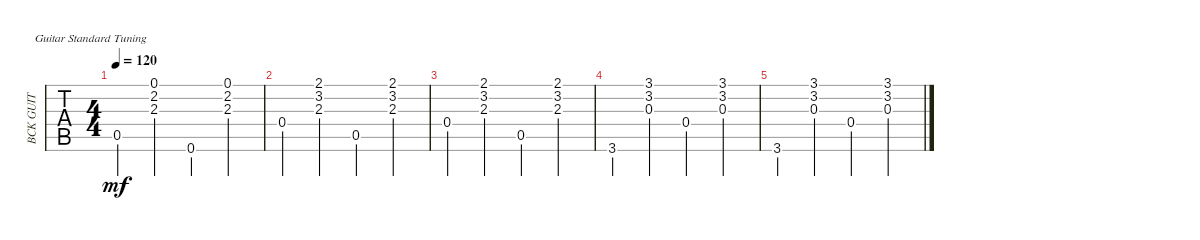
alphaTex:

\defaultSystemsLayout 4
\bracketExtendMode groupsimilarinstruments
\singleTrackTrackNamePolicy allsystems
\multiTrackTrackNamePolicy allsystems
\otherSystemsTrackNameOrientation horizontal
\track ("BCK GUITAR" "BCK GUIT") {instrument acousticguitarsteel}
\staff {tabs}
\tuning (E4 B3 G3 D3 A2 E2)
\ts (4 4)
\tempo 120
\clef g2
\ks c
0.5.4{dy mf} (2.3 2.2 0.1).4 0.6.4 (2.3 2.2 0.1).4 |
0.4.4 (2.3 3.2 2.1).4 0.5.4 (2.3 3.2 2.1).4 |
0.4.4 (2.3 3.2 2.1).4 0.5.4 (2.3 3.2 2.1).4 |
3.6.4 (0.3 3.2 3.1).4 0.4.4 (0.3 3.2 3.1).4 |
3.6.4 (0.3 3.2 3.1).4 0.4.4 (0.3 3.2 3.1).4
